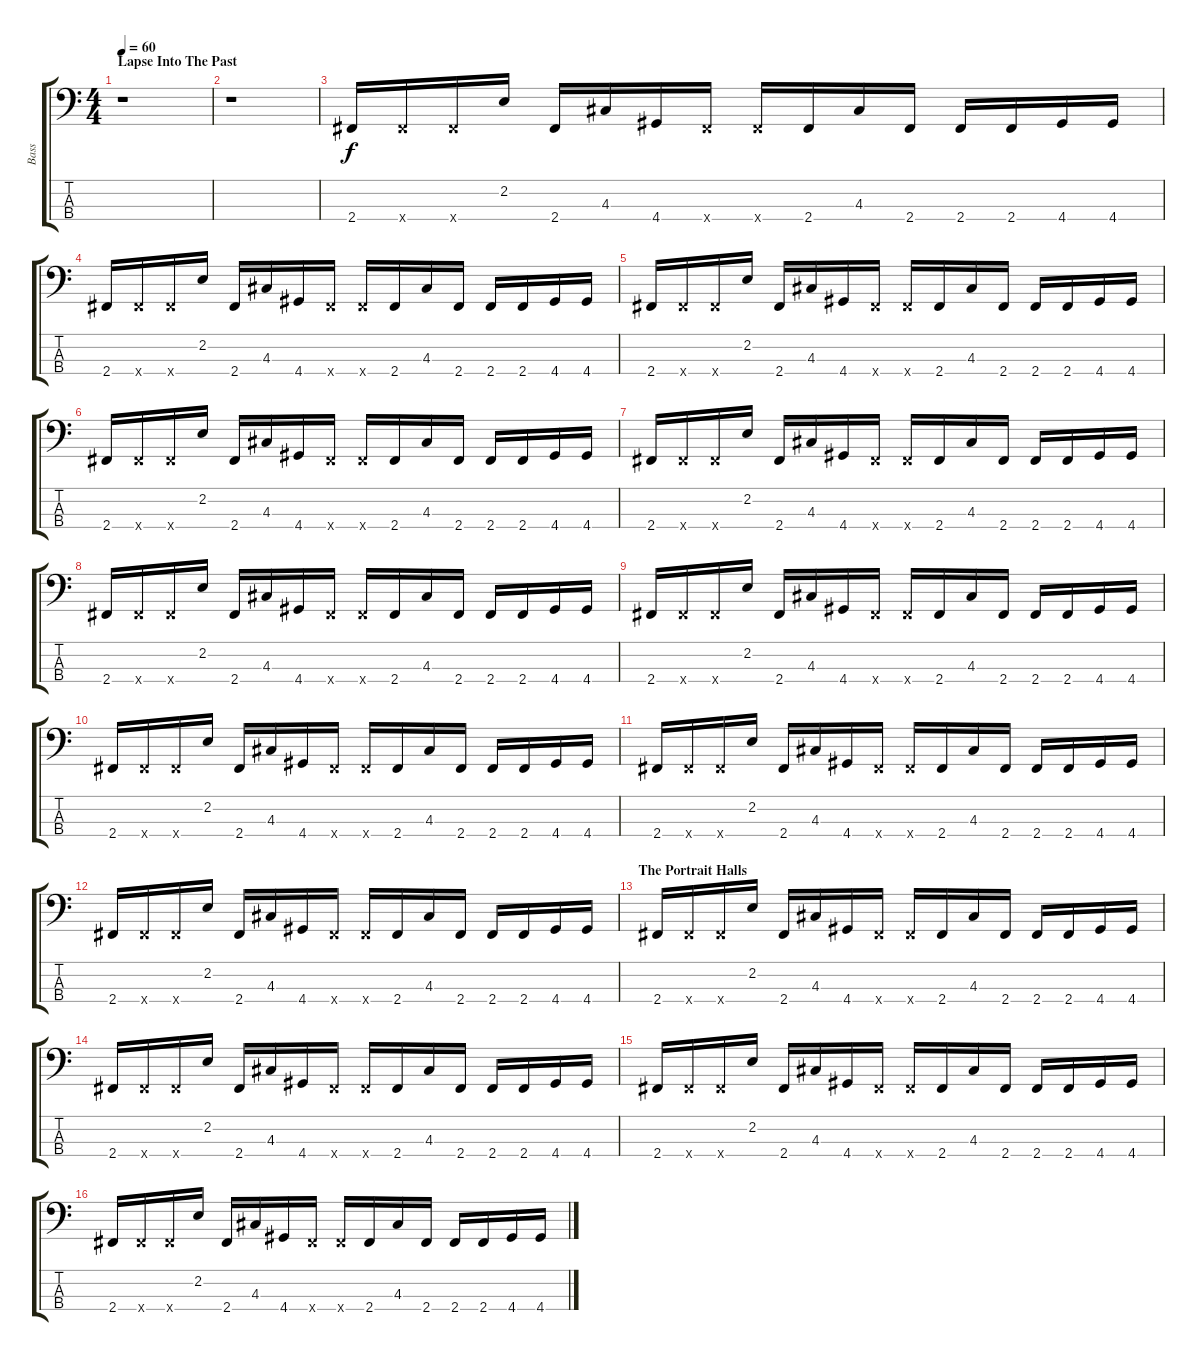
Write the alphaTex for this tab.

\track ("Bass" "Bass") {instrument electricbasspick}
\staff {score tabs}
\tuning (G2 D2 A1 E1) {hide}
\ts (4 4)
\section ("" "Lapse Into The Past")
\tempo 60
\clef f4
\ks c
r.1{dy f} |
r.1 |
2.4.16 2.4{x}.16 2.4{x}.16 2.2.16 2.4.16 4.3.16 4.4.16 2.4{x}.16 2.4{x}.16 2.4.16 4.3.16 2.4.16 2.4.16 2.4.16 4.4.16 4.4.16 |
2.4.16 2.4{x}.16 2.4{x}.16 2.2.16 2.4.16 4.3.16 4.4.16 2.4{x}.16 2.4{x}.16 2.4.16 4.3.16 2.4.16 2.4.16 2.4.16 4.4.16 4.4.16 |
2.4.16 2.4{x}.16 2.4{x}.16 2.2.16 2.4.16 4.3.16 4.4.16 2.4{x}.16 2.4{x}.16 2.4.16 4.3.16 2.4.16 2.4.16 2.4.16 4.4.16 4.4.16 |
2.4.16 2.4{x}.16 2.4{x}.16 2.2.16 2.4.16 4.3.16 4.4.16 2.4{x}.16 2.4{x}.16 2.4.16 4.3.16 2.4.16 2.4.16 2.4.16 4.4.16 4.4.16 |
2.4.16 2.4{x}.16 2.4{x}.16 2.2.16 2.4.16 4.3.16 4.4.16 2.4{x}.16 2.4{x}.16 2.4.16 4.3.16 2.4.16 2.4.16 2.4.16 4.4.16 4.4.16 |
2.4.16 2.4{x}.16 2.4{x}.16 2.2.16 2.4.16 4.3.16 4.4.16 2.4{x}.16 2.4{x}.16 2.4.16 4.3.16 2.4.16 2.4.16 2.4.16 4.4.16 4.4.16 |
2.4.16 2.4{x}.16 2.4{x}.16 2.2.16 2.4.16 4.3.16 4.4.16 2.4{x}.16 2.4{x}.16 2.4.16 4.3.16 2.4.16 2.4.16 2.4.16 4.4.16 4.4.16 |
2.4.16 2.4{x}.16 2.4{x}.16 2.2.16 2.4.16 4.3.16 4.4.16 2.4{x}.16 2.4{x}.16 2.4.16 4.3.16 2.4.16 2.4.16 2.4.16 4.4.16 4.4.16 |
2.4.16 2.4{x}.16 2.4{x}.16 2.2.16 2.4.16 4.3.16 4.4.16 2.4{x}.16 2.4{x}.16 2.4.16 4.3.16 2.4.16 2.4.16 2.4.16 4.4.16 4.4.16 |
2.4.16 2.4{x}.16 2.4{x}.16 2.2.16 2.4.16 4.3.16 4.4.16 2.4{x}.16 2.4{x}.16 2.4.16 4.3.16 2.4.16 2.4.16 2.4.16 4.4.16 4.4.16 |
\section ("" "The Portrait Halls")
2.4.16 2.4{x}.16 2.4{x}.16 2.2.16 2.4.16 4.3.16 4.4.16 2.4{x}.16 2.4{x}.16 2.4.16 4.3.16 2.4.16 2.4.16 2.4.16 4.4.16 4.4.16 |
2.4.16 2.4{x}.16 2.4{x}.16 2.2.16 2.4.16 4.3.16 4.4.16 2.4{x}.16 2.4{x}.16 2.4.16 4.3.16 2.4.16 2.4.16 2.4.16 4.4.16 4.4.16 |
2.4.16 2.4{x}.16 2.4{x}.16 2.2.16 2.4.16 4.3.16 4.4.16 2.4{x}.16 2.4{x}.16 2.4.16 4.3.16 2.4.16 2.4.16 2.4.16 4.4.16 4.4.16 |
2.4.16 2.4{x}.16 2.4{x}.16 2.2.16 2.4.16 4.3.16 4.4.16 2.4{x}.16 2.4{x}.16 2.4.16 4.3.16 2.4.16 2.4.16 2.4.16 4.4.16 4.4.16
